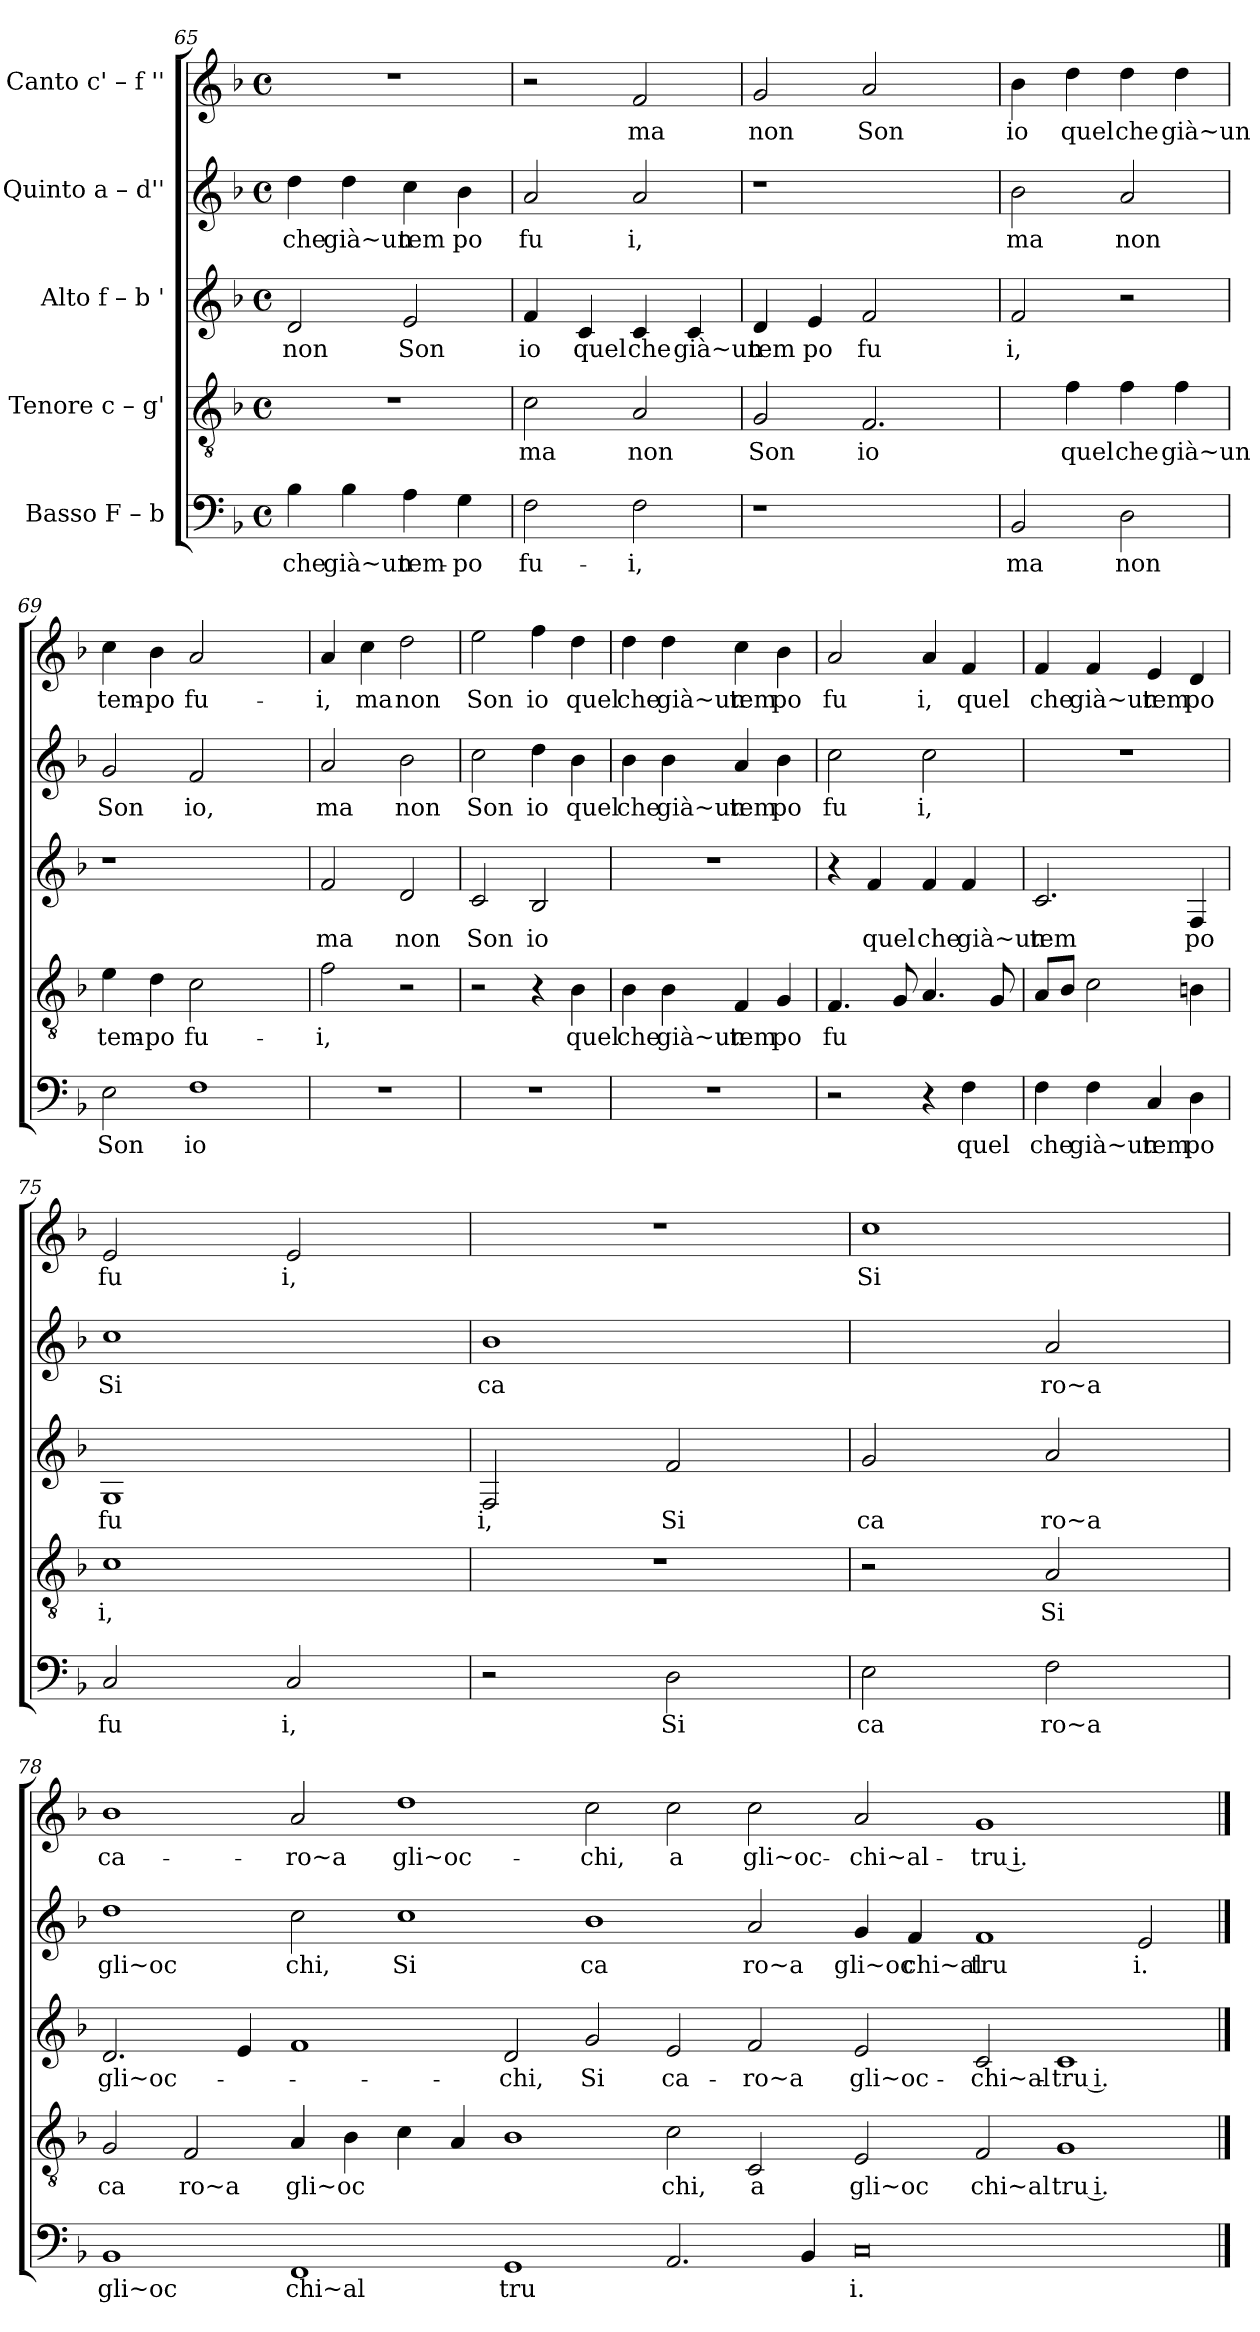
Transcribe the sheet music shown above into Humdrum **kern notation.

**kern	**text	**kern	**text	**kern	**text	**kern	**text	**kern	**text
*part5	*part5	*part4	*part4	*part3	*part3	*part2	*part2	*part1	*part1
*staff5	*staff5	*staff4	*staff4	*staff3	*staff3	*staff2	*staff2	*staff1	*staff1
*I"Basso  F – b	*	*I"Tenore  c – g'	*	*I"Alto  f – b '	*	*I"Quinto  a – d''	*	*I"Canto  c' – f ''	*
!!LO:PB:g=z
*clefF4	*	*clefGv2	*	*clefG2	*	*clefG2	*	*clefG2	*
*k[b-]	*	*k[b-]	*	*k[b-]	*	*k[b-]	*	*k[b-]	*
*F:	*	*F:	*	*F:	*	*F:	*	*F:	*
*M4/4	*	*M4/4	*	*M4/4	*	*M4/4	*	*M4/4	*
*met(c)	*	*met(c)	*	*met(c)	*	*met(c)	*	*met(c)	*
=65	=65	=65	=65	=65	=65	=65	=65	=65	=65
!	!LO:LY:b:cj	!	!	!	!LO:LY:b:cj	!	!LO:LY:b:cj	!	!
4B-\	che	1r	.	2d/	non	4dd\	che	1r	.
!	!LO:LY:b:cj	!	!	!	!	!	!LO:LY:b:cj	!	!
4B-\	già~un	.	.	.	.	4dd\	già~un	.	.
!	!LO:LY:b:cj	!	!	!	!LO:LY:b:cj	!	!LO:LY:b:cj	!	!
4A\	tem-	.	.	2e/	Son	4cc\	tem	.	.
!	!LO:LY:b:cj	!	!	!	!	!	!LO:LY:b:cj	!	!
4G\	-po	.	.	.	.	4b-\	po	.	.
=66	=66	=66	=66	=66	=66	=66	=66	=66	=66
!	!LO:LY:b:cj	!	!LO:LY:b:cj	!	!LO:LY:b:cj	!	!LO:LY:b:cj	!	!
2F\	fu-	2c\	ma	4f/	io	2a/	fu	2r	.
!	!	!	!	!	!LO:LY:b:cj	!	!	!	!
.	.	.	.	4c/	quel	.	.	.	.
!	!LO:LY:b:cj	!	!LO:LY:b:cj	!	!LO:LY:b:cj	!	!LO:LY:b:cj	!	!LO:LY:b:cj
2F\	-i,	2A/	non	4c/	che	2a/	i,	2f/	ma
!	!	!	!	!	!LO:LY:b:cj	!	!	!	!
.	.	.	.	4c/	già~un	.	.	.	.
=67	=67	=67	=67	=67	=67	=67	=67	=67	=67
!	!	!	!LO:LY:b:cj	!	!LO:LY:b:cj	!	!	!	!LO:LY:b:cj
1r	.	2G/	Son	4d/	tem	1r	.	2g/	non
!	!	!	!	!	!LO:LY:b:cj	!	!	!	!
.	.	.	.	4e/	po	.	.	.	.
!	!	!	!LO:LY:b:cj	!	!LO:LY:b:cj	!	!	!	!LO:LY:b:cj
.	.	2.F/	io	2f/	fu	.	.	2a/	Son
4ryy	.	.	.	4ryy	.	4ryy	.	4ryy	.
=68	=68	=68	=68	=68	=68	=68	=68	=68	=68
!	!LO:LY:b:cj	!	!	!	!LO:LY:b:cj	!	!LO:LY:b:cj	!	!LO:LY:b:cj
2BB-/	ma	4ryy	.	2f/	i,	2b-\	ma	4b-\	io
!	!	!	!LO:LY:b:cj	!	!	!	!	!	!LO:LY:b:cj
.	.	4f\	quel	.	.	.	.	4dd\	quel
!	!LO:LY:b:cj	!	!LO:LY:b:cj	!	!	!	!LO:LY:b:cj	!	!LO:LY:b:cj
2D\	non	4f\	che	2r	.	2a/	non	4dd\	che
!	!	!	!LO:LY:b:cj	!	!	!	!	!	!LO:LY:b:cj
.	.	4f\	già~un	.	.	.	.	4dd\	già~un
=69	=69	=69	=69	=69	=69	=69	=69	=69	=69
!	!LO:LY:b:cj	!	!LO:LY:b:cj	!	!	!	!LO:LY:b:cj	!	!LO:LY:b:cj
2E\	Son	4e\	tem-	1r	.	2g/	Son	4cc\	tem-
!	!	!	!LO:LY:b:cj	!	!	!	!	!	!LO:LY:b:cj
.	.	4d\	-po	.	.	.	.	4b-\	-po
!	!LO:LY:b:cj	!	!LO:LY:b:cj	!	!	!	!LO:LY:b:cj	!	!LO:LY:b:cj
1F	io	2c\	fu-	.	.	2f/	io,	2a/	fu-
.	.	2ryy	.	2ryy	.	2ryy	.	2ryy	.
=70	=70	=70	=70	=70	=70	=70	=70	=70	=70
!	!	!	!LO:LY:b:cj	!	!LO:LY:b:cj	!	!LO:LY:b:cj	!	!LO:LY:b:cj
1r	.	2f\	-i,	2f/	ma	2a/	ma	4a/	-i,
!	!	!	!	!	!	!	!	!	!LO:LY:b:cj
.	.	.	.	.	.	.	.	4cc\	ma
!	!	!	!	!	!LO:LY:b:cj	!	!LO:LY:b:cj	!	!LO:LY:b:cj
.	.	2r	.	2d/	non	2b-\	non	2dd\	non
!!LO:LB:g=z
=71	=71	=71	=71	=71	=71	=71	=71	=71	=71
!	!	!	!	!	!LO:LY:b:cj	!	!LO:LY:b:cj	!	!LO:LY:b:cj
1r	.	2r	.	2c/	Son	2cc\	Son	2ee\	Son
!	!	!	!	!	!LO:LY:b:cj	!	!LO:LY:b:cj	!	!LO:LY:b:cj
.	.	4r	.	2B-/	io	4dd\	io	4ff\	io
!	!	!	!LO:LY:b:cj	!	!	!	!LO:LY:b:cj	!	!LO:LY:b:cj
.	.	4B-\	quel	.	.	4b-\	quel	4dd\	quel
=72	=72	=72	=72	=72	=72	=72	=72	=72	=72
!	!	!	!LO:LY:b:cj	!	!	!	!LO:LY:b:cj	!	!LO:LY:b:cj
1r	.	4B-\	che	1r	.	4b-\	che	4dd\	che
!	!	!	!LO:LY:b:cj	!	!	!	!LO:LY:b:cj	!	!LO:LY:b:cj
.	.	4B-\	già~un	.	.	4b-\	già~un	4dd\	già~un
!	!	!	!LO:LY:b:cj	!	!	!	!LO:LY:b:cj	!	!LO:LY:b:cj
.	.	4F/	tem	.	.	4a/	tem	4cc\	tem
!	!	!	!LO:LY:b:cj	!	!	!	!LO:LY:b:cj	!	!LO:LY:b:cj
.	.	4G/	po	.	.	4b-\	po	4b-\	po
=73	=73	=73	=73	=73	=73	=73	=73	=73	=73
!	!	!	!LO:LY:b:cj	!	!	!	!LO:LY:b:cj	!	!LO:LY:b:cj
2r	.	4.F/	fu	4r	.	2cc\	fu	2a/	fu
!	!	!	!	!	!LO:LY:b:cj	!	!	!	!
.	.	.	.	4f/	quel	.	.	.	.
.	.	8G/	.	.	.	.	.	.	.
!	!	!	!	!	!LO:LY:b:cj	!	!LO:LY:b:cj	!	!LO:LY:b:cj
4r	.	4.A/	.	4f/	che	2cc\	i,	4a/	i,
!	!LO:LY:b:cj	!	!	!	!LO:LY:b:cj	!	!	!	!LO:LY:b:cj
4F\	quel	.	.	4f/	già~un	.	.	4f/	quel
.	.	8G/	.	.	.	.	.	.	.
=74	=74	=74	=74	=74	=74	=74	=74	=74	=74
!	!LO:LY:b:cj	!	!	!	!LO:LY:b:cj	!	!	!	!LO:LY:b:cj
4F\	che	8A/L	.	2.c/	tem	1r	.	4f/	che
.	.	8B-/J	.	.	.	.	.	.	.
!	!LO:LY:b:cj	!	!	!	!	!	!	!	!LO:LY:b:cj
4F\	già~un	2c\	.	.	.	.	.	4f/	già~un
!	!LO:LY:b:cj	!	!	!	!	!	!	!	!LO:LY:b:cj
4C/	tem	.	.	.	.	.	.	4e/	tem
!	!LO:LY:b:cj	!	!	!	!LO:LY:b:cj	!	!	!	!LO:LY:b:cj
4D\	po	4Bn\	.	4F/	po	.	.	4d/	po
=75	=75	=75	=75	=75	=75	=75	=75	=75	=75
!	!LO:LY:b:cj	!	!LO:LY:b:cj	!	!LO:LY:b:cj	!	!LO:LY:b:cj	!	!LO:LY:b:cj
2C/	fu	1c	i,	1G	fu	1cc	Si	2e/	fu
!	!LO:LY:b:cj	!	!	!	!	!	!	!	!LO:LY:b:cj
2C/	i,	.	.	.	.	.	.	2e/	i,
=76	=76	=76	=76	=76	=76	=76	=76	=76	=76
!	!	!	!	!	!LO:LY:b:cj	!	!LO:LY:b:cj	!	!
2r	.	1r	.	2F/	i,	1b-	ca	1r	.
!	!LO:LY:b:cj	!	!	!	!LO:LY:b:cj	!	!	!	!
2D\	Si	.	.	2f/	Si	.	.	.	.
=77	=77	=77	=77	=77	=77	=77	=77	=77	=77
!	!LO:LY:b:cj	!	!	!	!LO:LY:b:cj	!	!	!	!LO:LY:b:cj
2E\	ca	2r	.	2g/	ca	2ryy	.	1cc	Si
!	!LO:LY:b:cj	!	!LO:LY:b:cj	!	!LO:LY:b:cj	!	!LO:LY:b:cj	!	!
2F\	ro~a	2A/	Si	2a/	ro~a	2a/	ro~a	.	.
!!LO:LB:g=z
=78	=78	=78	=78	=78	=78	=78	=78	=78	=78
!	!LO:LY:b:cj	!	!LO:LY:b:cj	!	!LO:LY:b	!	!LO:LY:b:cj	!	!LO:LY:b:cj
1BB-	gli~oc	2G/	ca	2.d/	gli~oc-	1dd	gli~oc	1b-	ca-
!	!	!	!LO:LY:b:cj	!	!	!	!	!	!
.	.	2F/	ro~a	.	.	.	.	.	.
.	.	.	.	4e/	.	.	.	.	.
!	!LO:LY:b:cj	!	!LO:LY:b	!	!	!	!LO:LY:b:cj	!	!LO:LY:b:cj
1FF	chi~al	4A/	gli~oc	1f	.	2cc\	chi,	2a/	-ro~a
.	.	4B-\	.	.	.	.	.	.	.
!	!	!	!	!	!	!	!LO:LY:b:cj	!	!LO:LY:b:cj
.	.	4c\	.	.	.	1cc	Si	1dd	gli~oc-
.	.	4A/	.	.	.	.	.	.	.
!	!LO:LY:b:cj	!	!	!	!LO:LY:b:cj	!	!	!	!
1GG	tru	1B-	.	2d/	-chi,	.	.	.	.
!	!	!	!	!	!LO:LY:b:cj	!	!LO:LY:b:cj	!	!LO:LY:b:cj
.	.	.	.	2g/	Si	1b-	ca	2cc\	-chi,
!	!	!	!LO:LY:b:cj	!	!LO:LY:b:cj	!	!	!	!LO:LY:b:cj
2.AA/	.	2c\	chi,	2e/	ca-	.	.	2cc\	a
!	!	!	!LO:LY:b:cj	!	!LO:LY:b:cj	!	!LO:LY:b:cj	!	!LO:LY:b:cj
.	.	2C/	a	2f/	-ro~a	2a/	ro~a	2cc\	gli~oc-
4BB-/	.	.	.	.	.	.	.	.	.
!	!LO:LY:b	!	!LO:LY:b:cj	!	!LO:LY:b:cj	!	!LO:LY:b:cj	!	!LO:LY:b:cj
0C	i.	2E/	gli~oc	2e/	gli~oc-	4g/	gli~oc	2a/	-chi~al-
!	!	!	!	!	!	!	!LO:LY:b:cj	!	!
.	.	.	.	.	.	4f/	chi~al	.	.
!	!	!	!LO:LY:b:cj	!	!LO:LY:b:cj	!	!LO:LY:b:cj	!	!LO:LY:b:cj
.	.	2F/	chi~al	2c/	-chi~al-	1f	tru	1g	-tru i.-
!	!	!	!LO:LY:b:cj	!	!LO:LY:b:cj	!	!	!	!
.	.	1G	tru i.	1c	-tru i.-	.	.	.	.
!	!	!	!	!	!	!	!LO:LY:b	!	!
.	.	.	.	.	.	2e/	i.	2ryy	.
==	==	==	==	==	==	==	==	==	==
*-	*-	*-	*-	*-	*-	*-	*-	*-	*-
